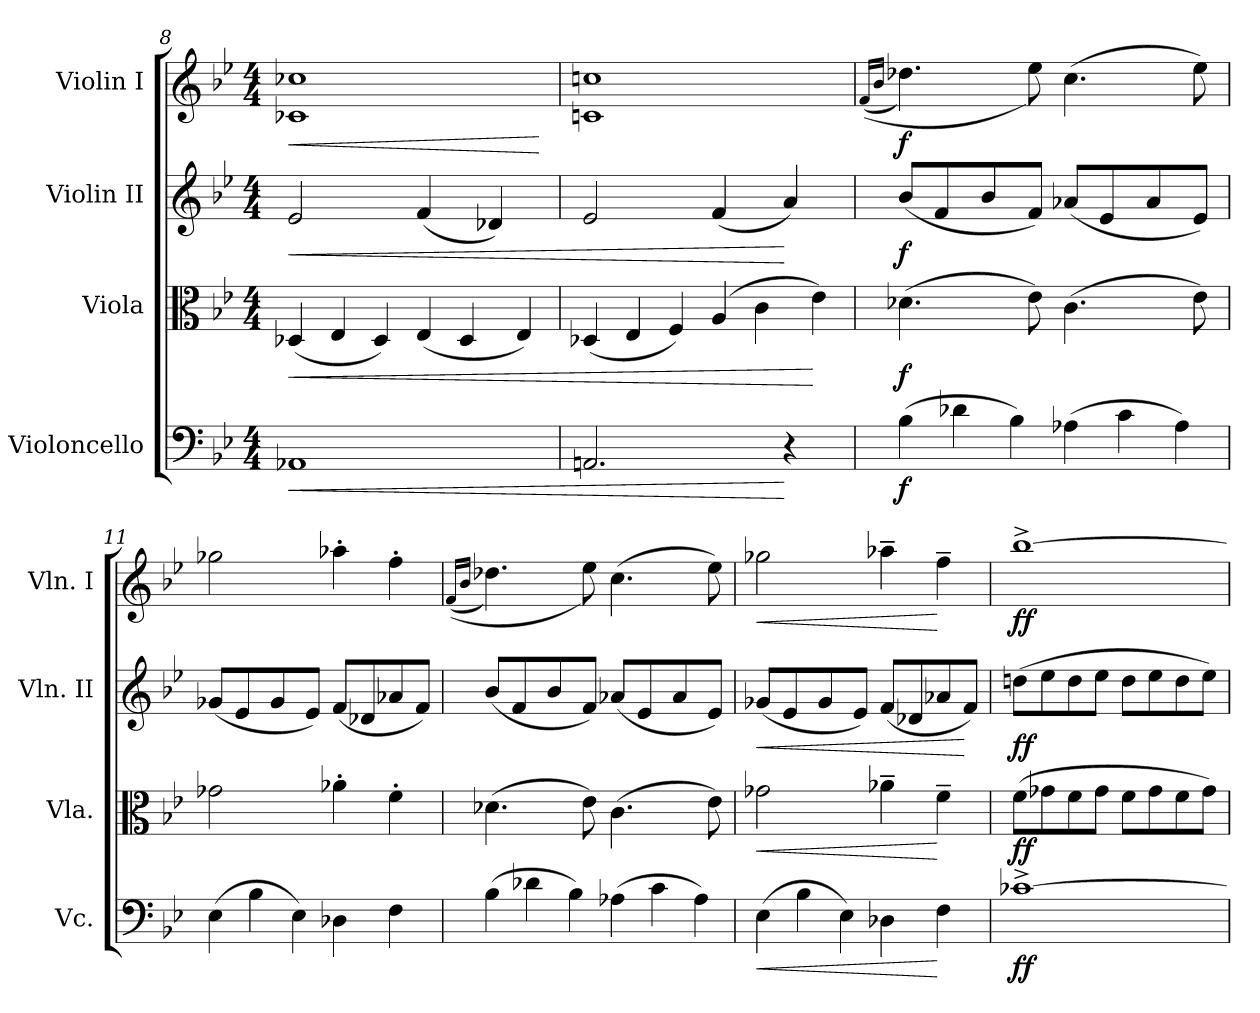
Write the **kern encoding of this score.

**kern	**dynam	**kern	**dynam	**kern	**dynam	**kern	**dynam
*part4	*part4	*part3	*part3	*part2	*part2	*part1	*part1
*staff4	*staff4	*staff3	*staff3	*staff2	*staff2	*staff1	*staff1
*I"Violoncello	*	*I"Viola	*	*I"Violin II	*	*I"Violin I	*
*I'Vc.	*	*I'Vla.	*	*I'Vln. II	*	*I'Vln. I	*
*clefF4	*	*clefC3	*	*clefG2	*	*clefG2	*
*k[b-e-]	*	*k[b-e-]	*	*k[b-e-]	*	*k[b-e-]	*
*B-:	*	*B-:	*	*B-:	*	*B-:	*
*M4/4	*	*M4/4	*	*M4/4	*	*M4/4	*
=8	=8	=8	=8	=8	=8	=8	=8
!	!LO:HP:b	!	!	!	!	!	!
*	*	*Xtuplet	*	*	*	*	*
!	!	!	!LO:HP:b	!	!LO:HP:b	!	!LO:HP:b
1AA-X	<	(6D-X	<	2e-	<	1c-X 1cc-X	<
.	.	6E-	.	.	.	.	.
.	.	6D-)	.	.	.	.	.
.	.	(6E-	.	(4f	.	.	.
.	.	6D-	.	.	.	.	.
.	.	.	.	4d-X)	.	.	.
.	.	6E-)	.	.	.	.	.
.	.	.	.	.	.	.	[
=9	=9	=9	=9	=9	=9	=9	=9
2.AAn	.	(6D-X	.	2e-	.	1cn 1ccn	.
.	.	6E-	.	.	.	.	.
.	.	6F)	.	.	.	.	.
.	.	(6A	.	(4f	.	.	.
.	.	6c	.	.	.	.	.
4r	[	.	.	4a)	[	.	.
.	.	6e-)	[	.	.	.	.
=10	=10	=10	=10	=10	=10	=10	=10
.	.	.	.	.	.	((16qqf/LL	.
.	.	.	.	.	.	16qqb-/JJ	.
*Xtuplet	*	*	*	*	*	*	*
(6B-	f	(4.d-X	f	(8b-L	f	4.dd-X)	f
.	.	.	.	8f	.	.	.
6d-X	.	.	.	.	.	.	.
.	.	.	.	8b-	.	.	.
6B-)	.	.	.	.	.	.	.
.	.	8e-)	.	8fJ)	.	8ee-)	.
(6A-X	.	(4.c	.	(8a-XL	.	(4.cc	.
.	.	.	.	8e-	.	.	.
6c	.	.	.	.	.	.	.
.	.	.	.	8a-	.	.	.
6A-)	.	.	.	.	.	.	.
.	.	8e-)	.	8e-J)	.	8ee-)	.
=11	=11	=11	=11	=11	=11	=11	=11
(6E-	.	2g-X	.	(8g-XL	.	2gg-X	.
.	.	.	.	8e-	.	.	.
6B-	.	.	.	.	.	.	.
.	.	.	.	8g-	.	.	.
6E-)	.	.	.	.	.	.	.
.	.	.	.	8e-J)	.	.	.
4D-X	.	4a-X'	.	(8fL	.	4aa-X'	.
.	.	.	.	8d-X	.	.	.
4F	.	4f'	.	8a-X	.	4ff'	.
.	.	.	.	8fJ)	.	.	.
=12	=12	=12	=12	=12	=12	=12	=12
.	.	.	.	.	.	((16qqf/LL	.
.	.	.	.	.	.	16qqb-/JJ	.
(6B-	.	(4.d-X	.	(8b-L	.	4.dd-X)	.
.	.	.	.	8f	.	.	.
6d-X	.	.	.	.	.	.	.
.	.	.	.	8b-	.	.	.
6B-)	.	.	.	.	.	.	.
.	.	8e-)	.	8fJ)	.	8ee-)	.
(6A-X	.	(4.c	.	(8a-XL	.	(4.cc	.
.	.	.	.	8e-	.	.	.
6c	.	.	.	.	.	.	.
.	.	.	.	8a-	.	.	.
6A-)	.	.	.	.	.	.	.
.	.	8e-)	.	8e-J)	.	8ee-)	.
=13	=13	=13	=13	=13	=13	=13	=13
!	!LO:HP:b	!	!LO:HP:b	!	!LO:HP:b	!	!LO:HP:b
(6E-	<	2g-X	<	(8g-XL	<	2gg-X	<
.	.	.	.	8e-	.	.	.
6B-	.	.	.	.	.	.	.
.	.	.	.	8g-	.	.	.
6E-)	.	.	.	.	.	.	.
.	.	.	.	8e-J)	.	.	.
4D-X	.	4a-X~	.	(8fL	.	4aa-X~	.
.	.	.	.	8d-X	.	.	.
4F	[	4f~	[	8a-X	.	4ff~	[
.	.	.	.	8fJ)	[	.	.
=14	=14	=14	=14	=14	=14	=14	=14
[1c-X^	ff	(8fL	ff	(8ddnL	ff	[1bb-^	ff
.	.	8g-X	.	8ee-	.	.	.
.	.	8f	.	8dd	.	.	.
.	.	8g-J	.	8ee-J	.	.	.
.	.	8fL	.	8ddL	.	.	.
.	.	8g-	.	8ee-	.	.	.
.	.	8f	.	8dd	.	.	.
.	.	8g-J)	.	8ee-J)	.	.	.
=	=	=	=	=	=	=	=
*-	*-	*-	*-	*-	*-	*-	*-
